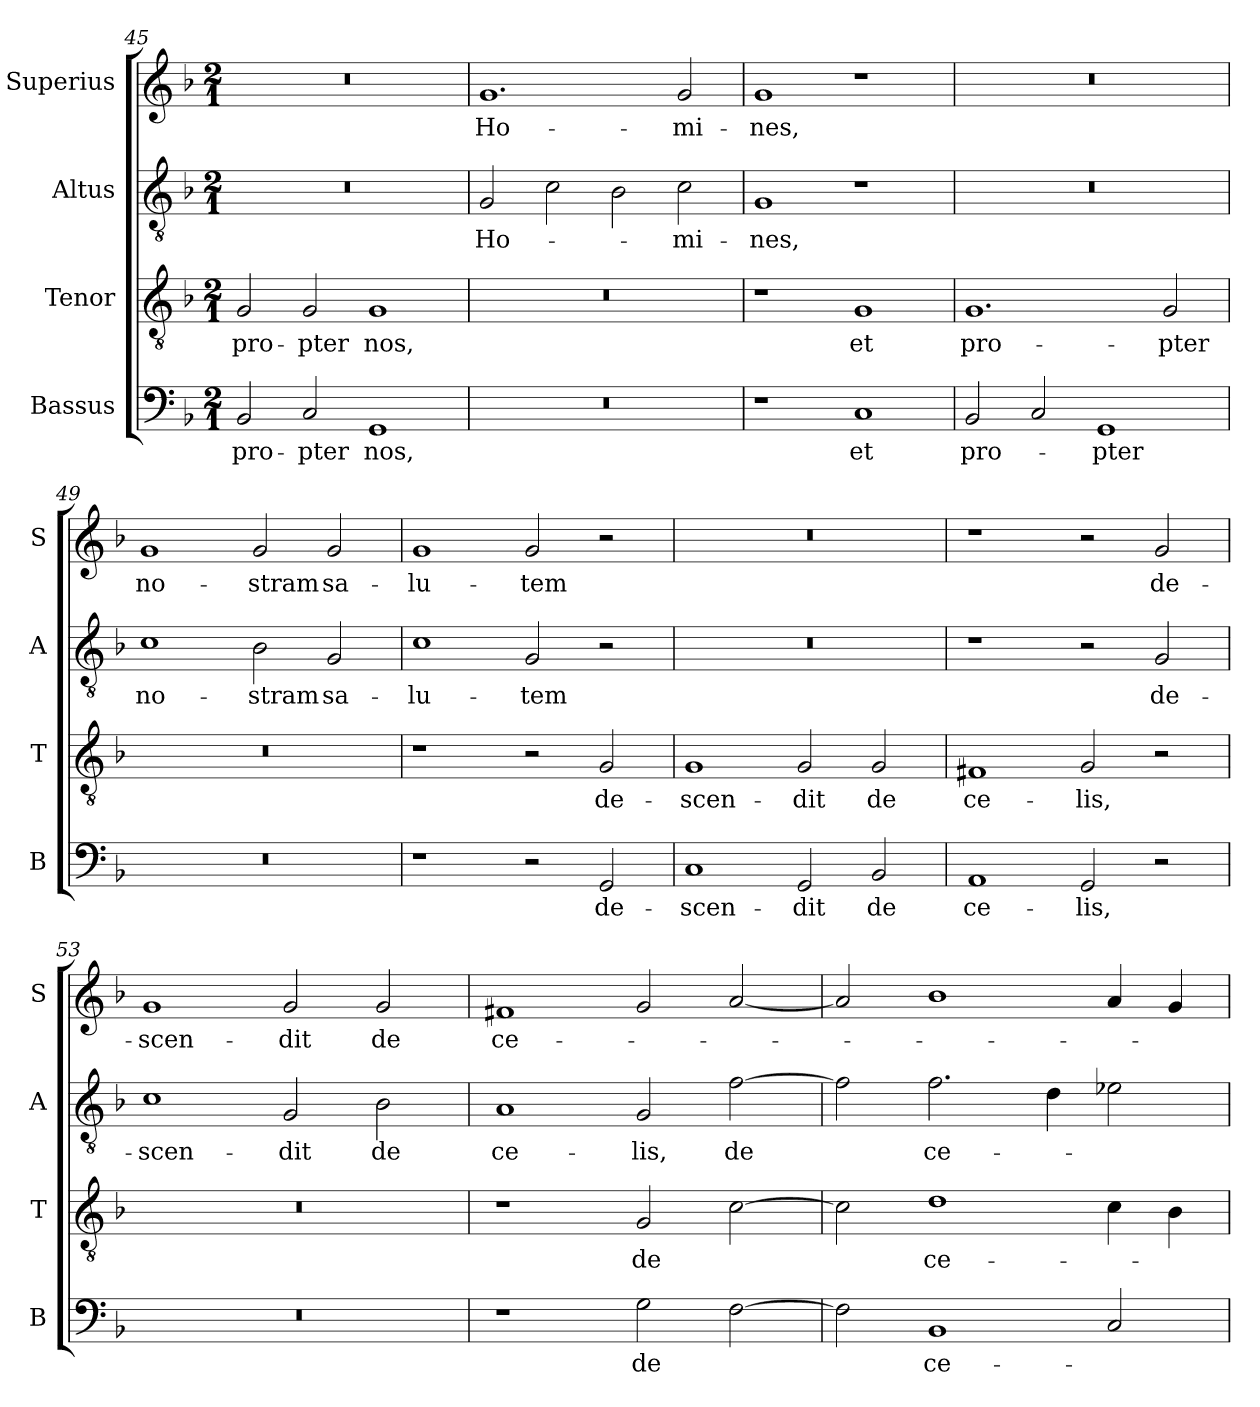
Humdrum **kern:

**kern	**text	**kern	**text	**kern	**text	**kern	**text
*part4	*part4	*part3	*part3	*part2	*part2	*part1	*part1
*staff4	*staff4	*staff3	*staff3	*staff2	*staff2	*staff1	*staff1
*I"Bassus	*	*I"Tenor	*	*I"Altus	*	*I"Superius	*
*I'B	*	*I'T	*	*I'A	*	*I'S	*
*clefF4	*	*clefGv2	*	*clefGv2	*	*clefG2	*
*k[b-]	*	*k[b-]	*	*k[b-]	*	*k[b-]	*
*M2/1	*	*M2/1	*	*M2/1	*	*M2/1	*
=45	=45	=45	=45	=45	=45	=45	=45
2BB-	pro-	2G	pro-	0r	.	0r	.
2C	-pter	2G	-pter	.	.	.	.
1GG	nos,	1G	nos,	.	.	.	.
=46	=46	=46	=46	=46	=46	=46	=46
0r	.	0r	.	2G	Ho-	1.g	Ho-
.	.	.	.	2c	.	.	.
.	.	.	.	2B-	.	.	.
.	.	.	.	2c	-mi-	2g	-mi-
=47	=47	=47	=47	=47	=47	=47	=47
1r	.	1r	.	1G	-nes,	1g	-nes,
1C	et	1G	et	1r	.	1r	.
=48	=48	=48	=48	=48	=48	=48	=48
2BB-	pro-	1.G	pro-	0r	.	0r	.
2C	.	.	.	.	.	.	.
1GG	-pter	.	.	.	.	.	.
.	.	2G	-pter	.	.	.	.
=49	=49	=49	=49	=49	=49	=49	=49
0r	.	0r	.	1c	no-	1g	no-
.	.	.	.	2B-	-stram	2g	-stram
.	.	.	.	2G	sa-	2g	sa-
=50	=50	=50	=50	=50	=50	=50	=50
1r	.	1r	.	1c	-lu-	1g	-lu-
2r	.	2r	.	2G	-tem	2g	-tem
2GG	de-	2G	de-	2r	.	2r	.
=51	=51	=51	=51	=51	=51	=51	=51
1C	-scen-	1G	-scen-	0r	.	0r	.
2GG	-dit	2G	-dit	.	.	.	.
!	!LO:LY:i	!	!	!	!	!	!
2BB-	de	2G	de	.	.	.	.
=52	=52	=52	=52	=52	=52	=52	=52
!	!LO:LY:i	!	!	!	!	!	!
1AA	ce-	1F#i	ce-	1r	.	1r	.
!	!LO:LY:i	!	!	!	!	!	!
2GG	-lis,	2G	-lis,	2r	.	2r	.
2r	.	2r	.	2G	de-	2g	de-
=53	=53	=53	=53	=53	=53	=53	=53
0r	.	0r	.	1c	-scen-	1g	-scen-
.	.	.	.	2G	-dit	2g	-dit
.	.	.	.	2B-	de	2g	de
=54	=54	=54	=54	=54	=54	=54	=54
1r	.	1r	.	1A	ce-	1f#i	ce-
2G	de	2G	de	2G	-lis,	2g	.
!	!	!	!	!	!LO:LY:i	!	!
[2F	.	[2c	.	[2f	de	[2a	.
=55	=55	=55	=55	=55	=55	=55	=55
2F]	.	2c]	.	2f]	.	2a]	.
!	!	!	!	!	!LO:LY:i	!	!
1BB-	ce-	1d	ce-	2.f	ce-	1b-	.
.	.	.	.	4d	.	.	.
2C	.	4c	.	2e-X	.	4a	.
.	.	4B-	.	.	.	4g	.
=	=	=	=	=	=	=	=
*-	*-	*-	*-	*-	*-	*-	*-
